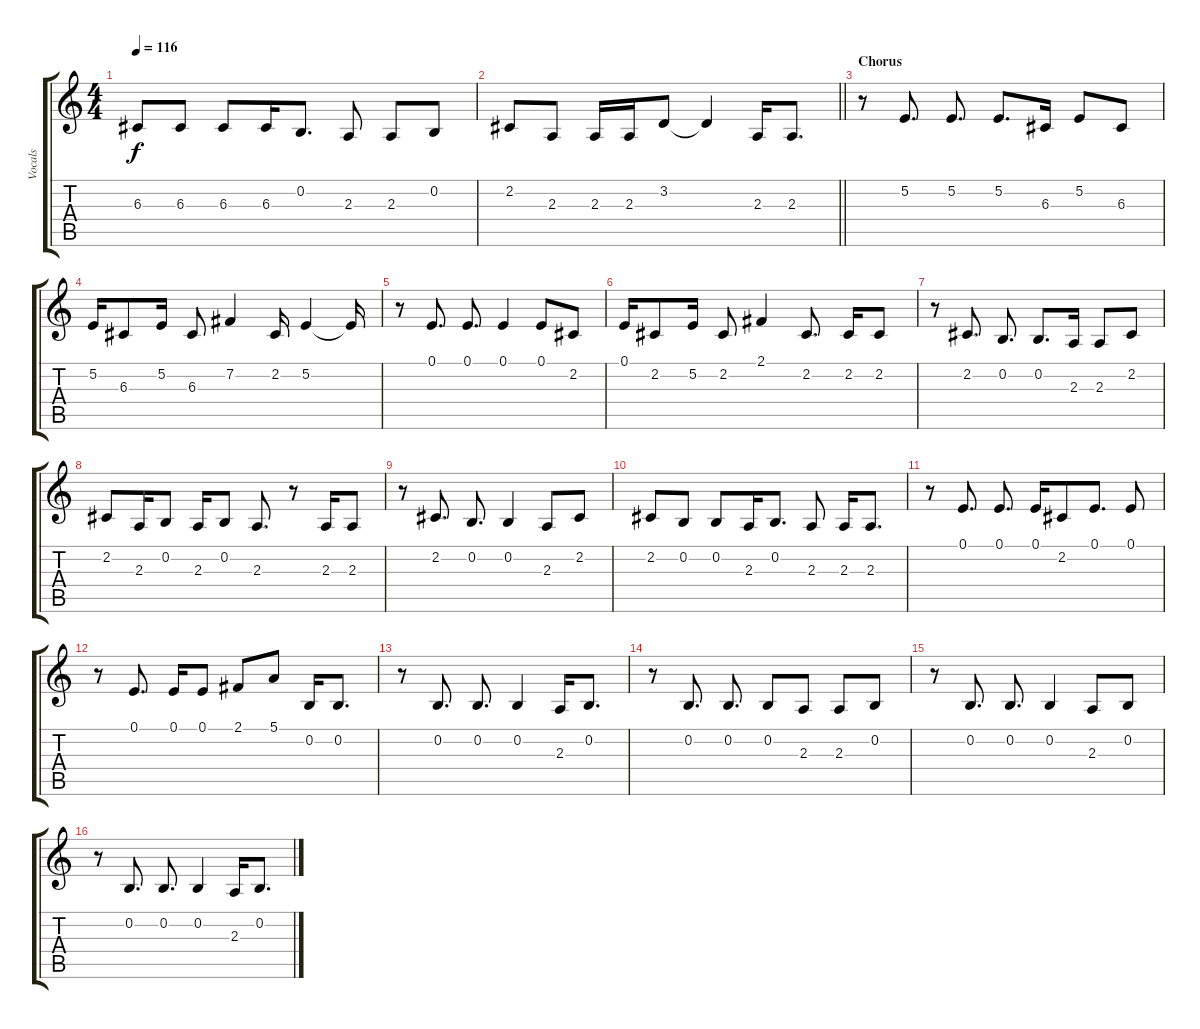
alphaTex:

\track ("Vocals" "Vocals") {instrument altosax}
\staff {score tabs}
\tuning (E4 B3 G3 D3 A2 E2) {hide}
\ts (4 4)
\tempo 116
\clef g2
\ks c
6.3.8{dy f} 6.3.8 6.3.8 6.3.16 0.2.8{d} 2.3.8 2.3.8 0.2.8 |
\barLineRight lightlight
2.2.8 2.3.8 2.3.16 2.3.16 3.2.8 3.2{t}.4 2.3.16 2.3.8{d} |
\section ("" "Chorus")
r.8 5.2.8{d} 5.2.8{d} 5.2.8{d} 6.3.16 5.2.8 6.3.8 |
5.2.16 6.3.8 5.2.16 6.3.8 7.2.4 2.2.16 5.2.4 5.2{t}.16 |
r.8 0.1.8{d} 0.1.8{d} 0.1.4 0.1.8 2.2.8 |
0.1.16 2.2.8 5.2.16 2.2.8 2.1.4 2.2.8{d} 2.2.16 2.2.8 |
r.8 2.2.8{d} 0.2.8{d} 0.2.8{d} 2.3.16 2.3.8 2.2.8 |
2.2.8 2.3.16 0.2.8 2.3.16 0.2.8 2.3.8{d} r.8 2.3.16 2.3.8 |
r.8 2.2.8{d} 0.2.8{d} 0.2.4 2.3.8 2.2.8 |
2.2.8 0.2.8 0.2.8 2.3.16 0.2.8{d} 2.3.8 2.3.16 2.3.8{d} |
r.8 0.1.8{d} 0.1.8{d} 0.1.16 2.2.8 0.1.8{d} 0.1.8 |
r.8 0.1.8{d} 0.1.16 0.1.8 2.1.8 5.1.8 0.2.16 0.2.8{d} |
r.8 0.2.8{d} 0.2.8{d} 0.2.4 2.3.16 0.2.8{d} |
r.8 0.2.8{d} 0.2.8{d} 0.2.8 2.3.8 2.3.8 0.2.8 |
r.8 0.2.8{d} 0.2.8{d} 0.2.4 2.3.8 0.2.8 |
r.8 0.2.8{d} 0.2.8{d} 0.2.4 2.3.16 0.2.8{d}
